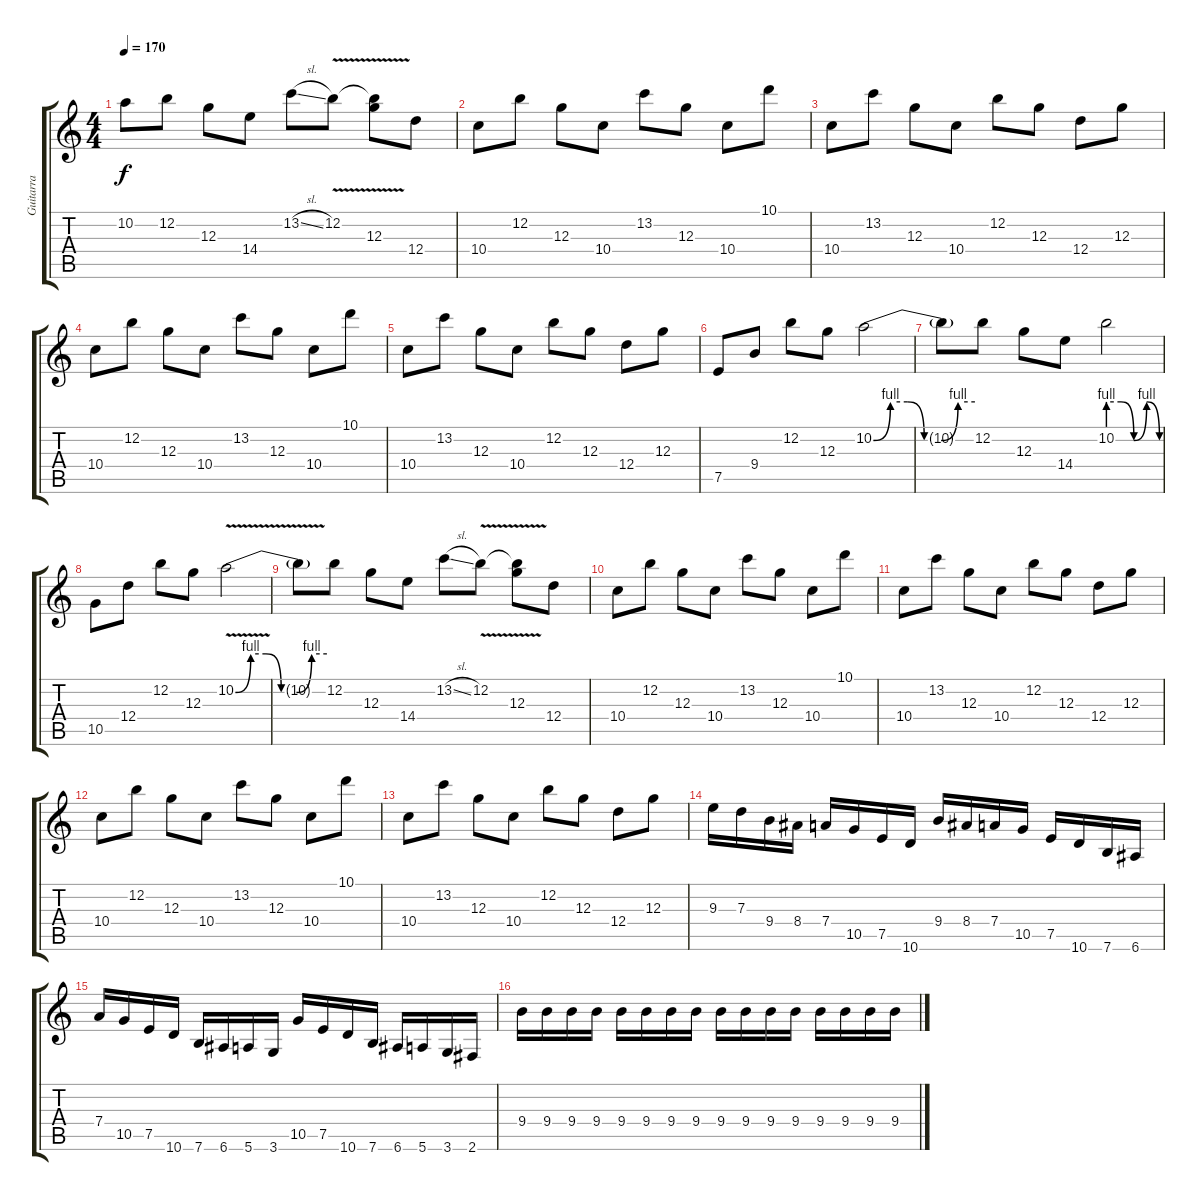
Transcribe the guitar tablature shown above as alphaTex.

\track ("Guitarra" "Guitarra") {instrument distortionguitar}
\staff {score tabs}
\tuning (E4 B3 G3 D3 A2 E2) {hide}
\ts (4 4)
\tempo 170
\clef g2
\ks c
10.2{t}.8{dy f} 12.2.8 12.3.8 14.4.8 13.2{sl}.8 12.2{v}.8 (12.2{t} 12.3).8 12.4.8 |
10.4.8 12.2.8 12.3.8 10.4.8 13.2.8 12.3.8 10.4.8 10.1.8 |
10.4.8 13.2.8 12.3.8 10.4.8 12.2.8 12.3.8 12.4.8 12.3.8 |
10.4.8 12.2.8 12.3.8 10.4.8 13.2.8 12.3.8 10.4.8 10.1.8 |
10.4.8 13.2.8 12.3.8 10.4.8 12.2.8 12.3.8 12.4.8 12.3.8 |
7.5.8 9.4.8 12.2.8 12.3.8 10.2{be (custom 0 0 10 4 20 4 30 0 40 0 50 4 60 4)}.2 |
10.2{t}.8 12.2.8 12.3.8 14.4.8 10.2{be (custom 0 4 15 4 30 0 45 4 60 0)}.2 |
10.5.8 12.4.8 12.2.8 12.3.8 10.2{be (custom 0 0 10 4 20 4 30 0 40 0 50 4 60 4) v}.2 |
10.2{t}.8 12.2.8 12.3.8 14.4.8 13.2{sl}.8 12.2{v}.8 (12.2{t} 12.3).8 12.4.8 |
10.4.8 12.2.8 12.3.8 10.4.8 13.2.8 12.3.8 10.4.8 10.1.8 |
10.4.8 13.2.8 12.3.8 10.4.8 12.2.8 12.3.8 12.4.8 12.3.8 |
10.4.8 12.2.8 12.3.8 10.4.8 13.2.8 12.3.8 10.4.8 10.1.8 |
10.4.8 13.2.8 12.3.8 10.4.8 12.2.8 12.3.8 12.4.8 12.3.8 |
9.3.16 7.3.16 9.4.16 8.4.16 7.4.16 10.5.16 7.5.16 10.6.16 9.4.16 8.4.16 7.4.16 10.5.16 7.5.16 10.6.16 7.6.16 6.6.16 |
7.4.16 10.5.16 7.5.16 10.6.16 7.6.16 6.6.16 5.6.16 3.6.16 10.5.16 7.5.16 10.6.16 7.6.16 6.6.16 5.6.16 3.6.16 2.6.16 |
9.4.16 9.4.16 9.4.16 9.4.16 9.4.16 9.4.16 9.4.16 9.4.16 9.4.16 9.4.16 9.4.16 9.4.16 9.4.16 9.4.16 9.4.16 9.4.16
